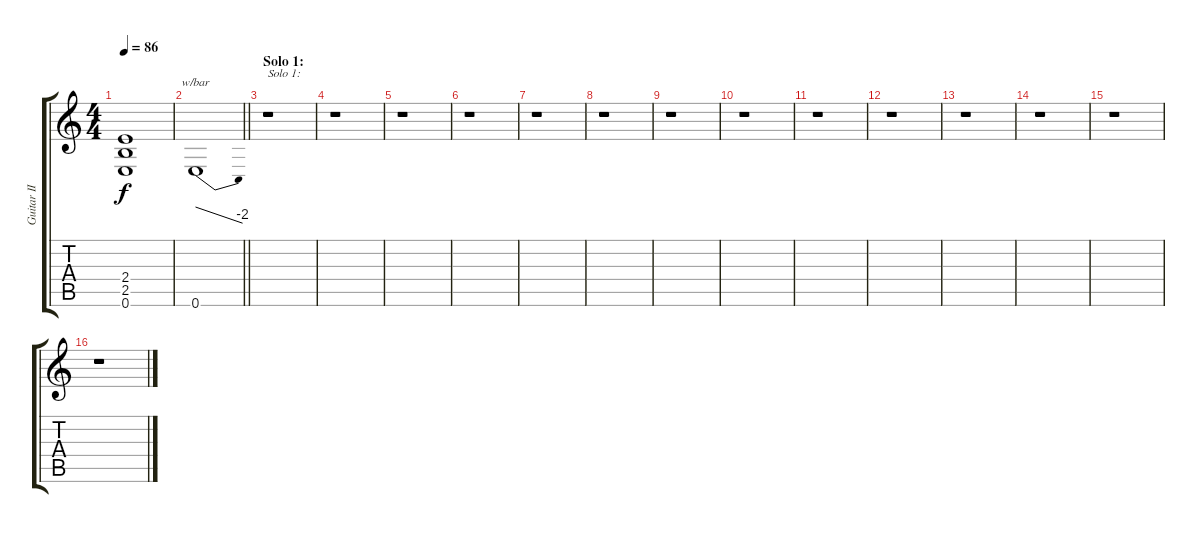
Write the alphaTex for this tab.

\track ("Guitar II" "Guitar II") {instrument distortionguitar}
\staff {score tabs}
\tuning (E4 B3 G3 D3 A2 E2) {hide}
\ts (4 4)
\tempo 86
\clef g2
\ks c
(2.4 2.5 0.6).1{dy f} |
\barLineRight lightlight
0.6.1{tbe (dive default 0 0 60 -8)} |
\section ("" "Solo 1:")
r.1{txt "Solo 1:"} |
r.1 |
r.1 |
r.1 |
r.1 |
r.1 |
r.1 |
r.1 |
r.1 |
r.1 |
r.1 |
r.1 |
r.1 |
r.1
